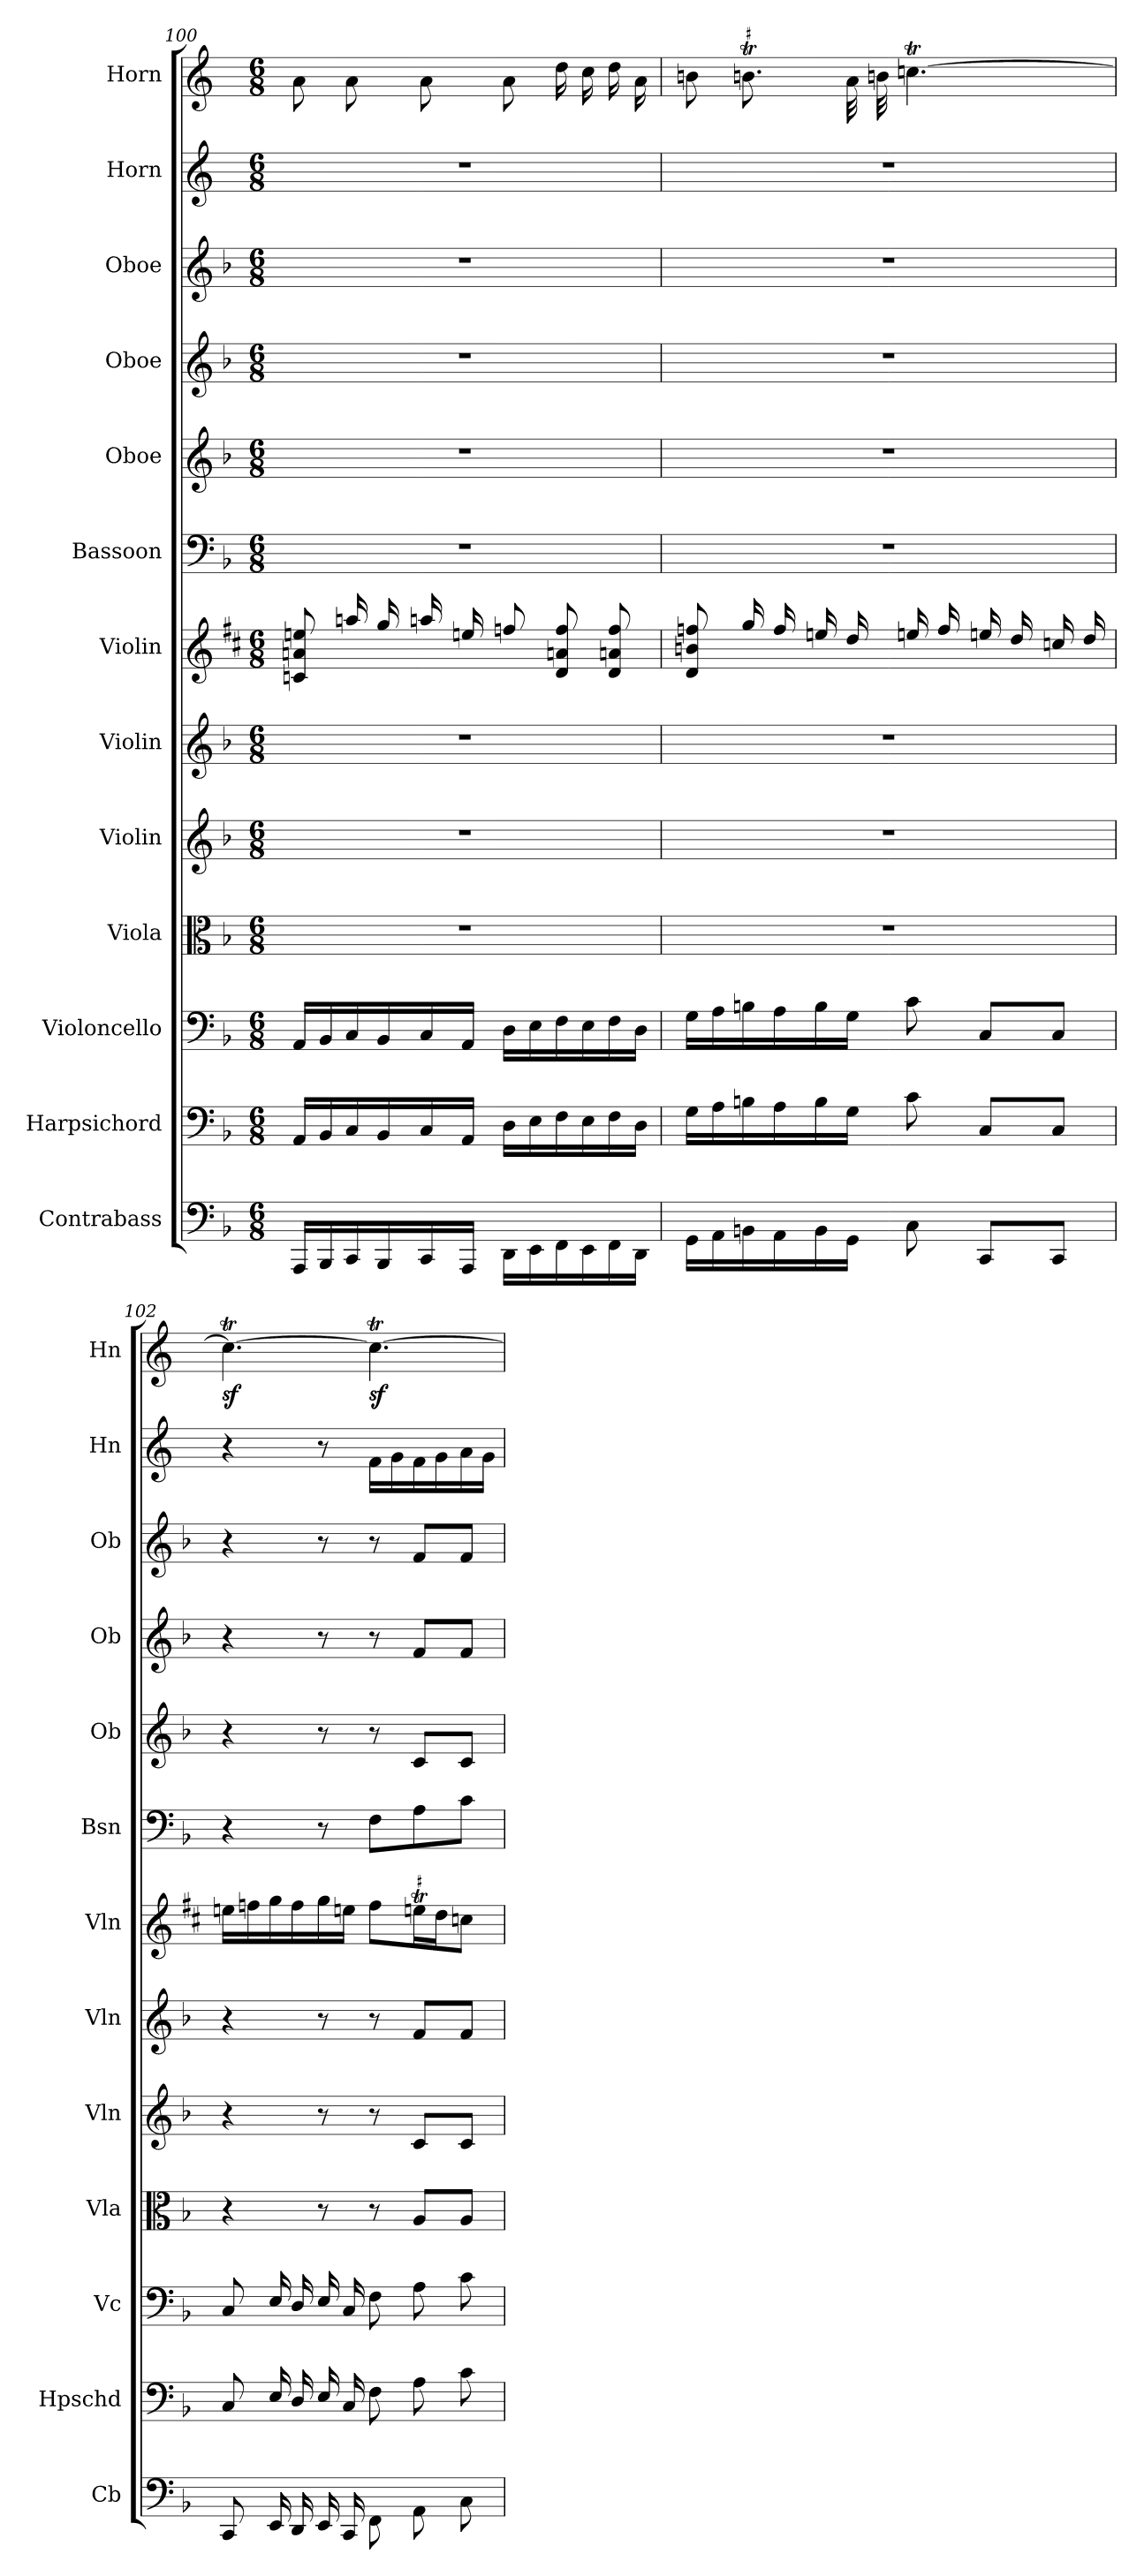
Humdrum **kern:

**kern	**kern	**kern	**kern	**kern	**kern	**kern	**kern	**kern	**kern	**kern	**kern	**kern	**dynam
*part13	*part12	*part11	*part10	*part9	*part8	*part7	*part6	*part5	*part4	*part3	*part2	*part1	*part1
*staff13	*staff12	*staff11	*staff10	*staff9	*staff8	*staff7	*staff6	*staff5	*staff4	*staff3	*staff2	*staff1	*staff1
*I"Contrabass	*I"Harpsichord	*I"Violoncello	*I"Viola	*I"Violin	*I"Violin	*I"Violin	*I"Bassoon	*I"Oboe	*I"Oboe	*I"Oboe	*I"Horn	*I"Horn	*
*I'Cb	*I'Hpschd	*I'Vc	*I'Vla	*I'Vln	*I'Vln	*I'Vln	*I'Bsn	*I'Ob	*I'Ob	*I'Ob	*I'Hn	*I'Hn	*
*clefF4	*clefF4	*clefF4	*clefC3	*clefG2	*clefG2	*clefG2	*clefF4	*clefG2	*clefG2	*clefG2	*clefG2	*clefG2	*
*ITrd7c12	*	*	*	*	*	*	*	*	*	*	*ITrd4c7	*ITrd4c7	*
*k[b-]	*k[b-]	*k[b-]	*k[b-]	*k[b-]	*k[b-]	*k[f#c#]	*k[b-]	*k[b-]	*k[b-]	*k[b-]	*k[b-]	*k[b-]	*
*F:	*F:	*F:	*F:	*F:	*F:	*D:	*F:	*F:	*F:	*F:	*F:	*F:	*
*M6/8	*M6/8	*M6/8	*M6/8	*M6/8	*M6/8	*M6/8	*M6/8	*M6/8	*M6/8	*M6/8	*M6/8	*M6/8	*
=100	=100	=100	=100	=100	=100	=100	=100	=100	=100	=100	=100	=100	=100
16AAAA/LL	16AA/LL	16AA/LL	2.r	2.r	2.r	8cn/ 8an/ 8een/	2.r	2.r	2.r	2.r	2.r	8d\	.
16BBBB-/	16BB-/	16BB-/	.	.	.	.	.	.	.	.	.	.	.
16CCC/	16C/	16C/	.	.	.	16aan/	.	.	.	.	.	8d\	.
16BBBB-/	16BB-/	16BB-/	.	.	.	16gg/	.	.	.	.	.	.	.
16CCC/	16C/	16C/	.	.	.	16aan/	.	.	.	.	.	8d\	.
16AAAA/JJ	16AA/JJ	16AA/JJ	.	.	.	16een/	.	.	.	.	.	.	.
16DDD\LL	16D\LL	16D\LL	.	.	.	8ffn/	.	.	.	.	.	8d\	.
16EEE\	16E\	16E\	.	.	.	.	.	.	.	.	.	.	.
16FFF\	16F\	16F\	.	.	.	8d/ 8an/ 8ff/	.	.	.	.	.	16g\	.
16EEE\	16E\	16E\	.	.	.	.	.	.	.	.	.	16f\	.
16FFF\	16F\	16F\	.	.	.	8d/ 8an/ 8ff/	.	.	.	.	.	16g\	.
16DDD\JJ	16D\JJ	16D\JJ	.	.	.	.	.	.	.	.	.	16d\	.
=101	=101	=101	=101	=101	=101	=101	=101	=101	=101	=101	=101	=101	=101
16GGG\LL	16G\LL	16G\LL	2.r	2.r	2.r	8d/ 8bn/ 8ffn/	2.r	2.r	2.r	2.r	2.r	8en\	.
16AAA\	16A\	16A\	.	.	.	.	.	.	.	.	.	.	.
16BBBn\	16Bn\	16Bn\	.	.	.	16gg/	.	.	.	.	.	8.enT\	.
16AAA\	16A\	16A\	.	.	.	16ff/	.	.	.	.	.	.	.
16BBB\	16B\	16B\	.	.	.	16een/	.	.	.	.	.	.	.
16GGG\JJ	16G\JJ	16G\JJ	.	.	.	16dd/	.	.	.	.	.	32d\	.
.	.	.	.	.	.	.	.	.	.	.	.	32en\	.
8CC\	8c\	8c\	.	.	.	16een/	.	.	.	.	.	[4.fT\	.
.	.	.	.	.	.	16ff/	.	.	.	.	.	.	.
8CCC/L	8C/L	8C/L	.	.	.	16een/	.	.	.	.	.	.	.
.	.	.	.	.	.	16dd/	.	.	.	.	.	.	.
8CCC/J	8C/J	8C/J	.	.	.	16ccn/	.	.	.	.	.	.	.
.	.	.	.	.	.	16dd/	.	.	.	.	.	.	.
=102	=102	=102	=102	=102	=102	=102	=102	=102	=102	=102	=102	=102	=102
8CCC/	8C/	8C/	4r	4r	4r	16een\LL	4r	4r	4r	4r	4r	4.fT\_	sf
.	.	.	.	.	.	16ffn\	.	.	.	.	.	.	.
16EEE/	16E/	16E/	.	.	.	16gg\	.	.	.	.	.	.	.
16DDD/	16D/	16D/	.	.	.	16ff\	.	.	.	.	.	.	.
16EEE/	16E/	16E/	8r	8r	8r	16gg\	8r	8r	8r	8r	8r	.	.
16CCC/	16C/	16C/	.	.	.	16een\JJ	.	.	.	.	.	.	.
8FFF\	8F\	8F\	8r	8r	8r	8ff\L	8F\L	8r	8r	8r	16B-\LL	4.fT\_	sf
.	.	.	.	.	.	.	.	.	.	.	16c\	.	.
8AAA\	8A\	8A\	8A/L	8c/L	8f/L	16eenT\L	8A\	8c/L	8f/L	8f/L	16B-\	.	.
.	.	.	.	.	.	16dd\J	.	.	.	.	16c\	.	.
8CC\	8c\	8c\	8A/J	8c/J	8f/J	8ccn\J	8c\J	8c/J	8f/J	8f/J	16d\	.	.
.	.	.	.	.	.	.	.	.	.	.	16c\JJ	.	.
=	=	=	=	=	=	=	=	=	=	=	=	=	=
*-	*-	*-	*-	*-	*-	*-	*-	*-	*-	*-	*-	*-	*-
